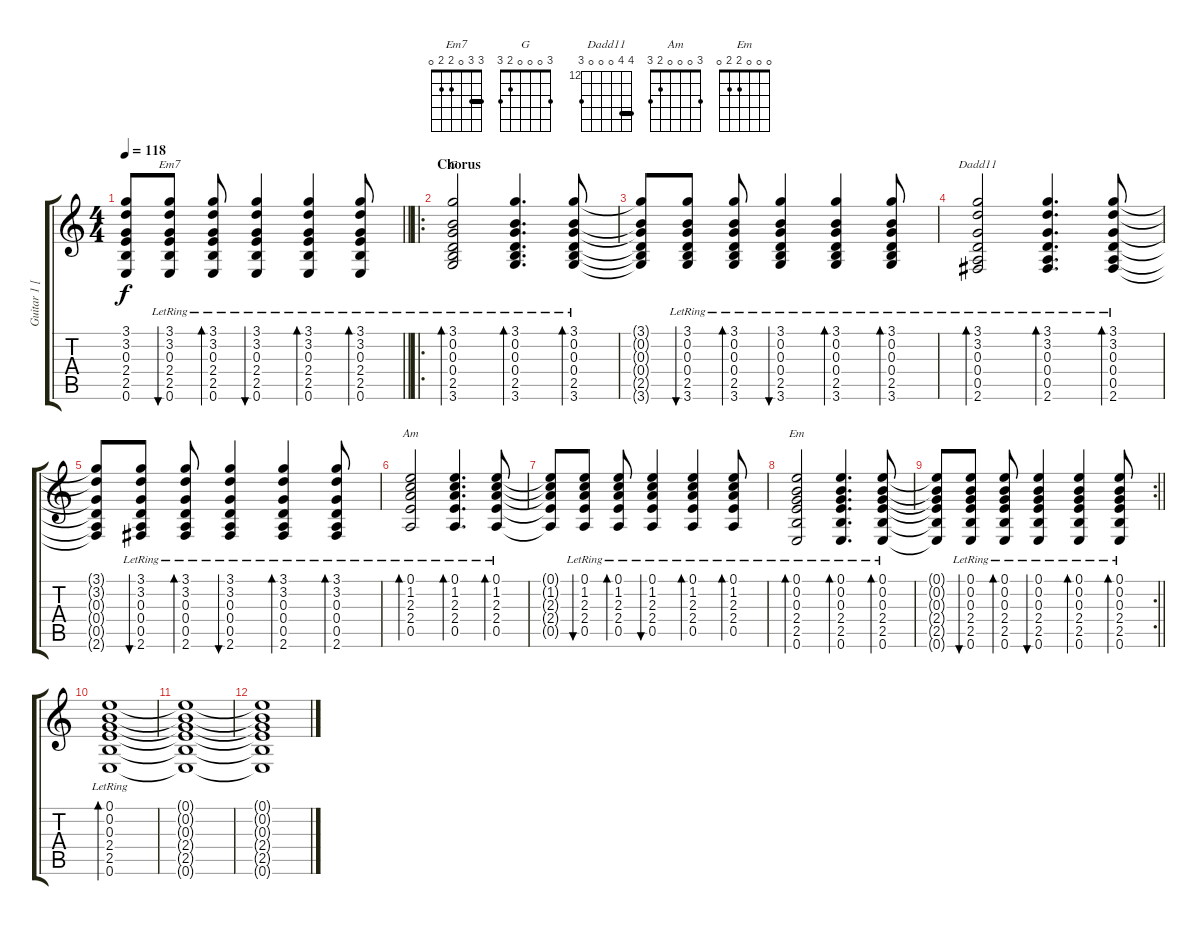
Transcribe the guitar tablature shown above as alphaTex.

\track ("Guitar 1 [Rhythem]" "Guitar 1 [") {instrument acousticguitarsteel}
\staff {score tabs}
\tuning (E4 B3 G3 D3 A2 E2) {hide}
\chord ("Em7" 3 3 0 2 2 0) {barre 3}
\chord ("G" 3 0 0 0 2 3)
\chord ("Dadd11" 15 15 0 0 0 14) {firstfret 12 barre 15}
\chord ("Am" 3 0 0 0 2 3)
\chord ("Em" 0 0 0 2 2 0)
\ts (4 4)
\tempo 118
\clef g2
\barLineRight lightlight
\ks c
(3.1{t} 3.2{t} 0.3{t} 2.4{t} 2.5{t} 0.6{t}).8{dy f} (3.1{lr} 3.2{lr} 0.3{lr} 2.4{lr} 2.5{lr} 0.6{lr}).8{bu 30 ch "Em7"} (3.1{lr} 3.2{lr} 0.3{lr} 2.4{lr} 2.5{lr} 0.6{lr}).8{bd 30} (3.1{lr} 3.2{lr} 0.3{lr} 2.4{lr} 2.5{lr} 0.6{lr}).4{bu 30} (3.1{lr} 3.2{lr} 0.3{lr} 2.4{lr} 2.5{lr} 0.6{lr}).4{bd 30} (3.1{lr} 3.2{lr} 0.3{lr} 2.4{lr} 2.5{lr} 0.6{lr}).8{bd 30} |
\ro
\section ("" "Chorus")
(3.1{lr} 0.2{lr} 0.3{lr} 0.4{lr} 2.5{lr} 3.6{lr}).2{bd 30 ch "G"} (3.1{lr} 0.2{lr} 0.3{lr} 0.4{lr} 2.5{lr} 3.6{lr}).4{d bd 30} (3.1{lr} 0.2{lr} 0.3{lr} 0.4{lr} 2.5{lr} 3.6{lr}).8{bd 30} |
(3.1{t} 0.2{t} 0.3{t} 0.4{t} 2.5{t} 3.6{t}).8 (3.1{lr} 0.2{lr} 0.3{lr} 0.4{lr} 2.5{lr} 3.6{lr}).8{bu 30} (3.1{lr} 0.2{lr} 0.3{lr} 0.4{lr} 2.5{lr} 3.6{lr}).8{bd 30} (3.1{lr} 0.2{lr} 0.3{lr} 0.4{lr} 2.5{lr} 3.6{lr}).4{bu 30} (3.1{lr} 0.2{lr} 0.3{lr} 0.4{lr} 2.5{lr} 3.6{lr}).4{bd 30} (3.1{lr} 0.2{lr} 0.3{lr} 0.4{lr} 2.5{lr} 3.6{lr}).8{bd 30} |
(3.1{lr} 3.2{lr} 0.3{lr} 0.4{lr} 0.5{lr} 2.6{lr}).2{bd 30 ch "Dadd11"} (3.1{lr} 3.2{lr} 0.3{lr} 0.4{lr} 0.5{lr} 2.6{lr}).4{d bd 30} (3.1{lr} 3.2{lr} 0.3{lr} 0.4{lr} 0.5{lr} 2.6{lr}).8{bd 30} |
(3.1{t} 3.2{t} 0.3{t} 0.4{t} 0.5{t} 2.6{t}).8 (3.1{lr} 3.2{lr} 0.3{lr} 0.4{lr} 0.5{lr} 2.6{lr}).8{bu 30} (3.1{lr} 3.2{lr} 0.3{lr} 0.4{lr} 0.5{lr} 2.6{lr}).8{bd 30} (3.1{lr} 3.2{lr} 0.3{lr} 0.4{lr} 0.5{lr} 2.6{lr}).4{bu 30} (3.1{lr} 3.2{lr} 0.3{lr} 0.4{lr} 0.5{lr} 2.6{lr}).4{bd 30} (3.1{lr} 3.2{lr} 0.3{lr} 0.4{lr} 0.5{lr} 2.6{lr}).8{bd 30} |
(0.1{lr} 1.2{lr} 2.3{lr} 2.4{lr} 0.5{lr}).2{bd 30 ch "Am"} (0.1{lr} 1.2{lr} 2.3{lr} 2.4{lr} 0.5{lr}).4{d bd 30} (0.1{lr} 1.2{lr} 2.3{lr} 2.4{lr} 0.5{lr}).8{bd 30} |
(0.1{t} 1.2{t} 2.3{t} 2.4{t} 0.5{t}).8 (0.1{lr} 1.2{lr} 2.3{lr} 2.4{lr} 0.5{lr}).8{bu 30} (0.1{lr} 1.2{lr} 2.3{lr} 2.4{lr} 0.5{lr}).8{bd 30} (0.1{lr} 1.2{lr} 2.3{lr} 2.4{lr} 0.5{lr}).4{bu 30} (0.1{lr} 1.2{lr} 2.3{lr} 2.4{lr} 0.5{lr}).4{bd 30} (0.1{lr} 1.2{lr} 2.3{lr} 2.4{lr} 0.5{lr}).8{bd 30} |
(0.1{lr} 0.2{lr} 0.3{lr} 2.4{lr} 2.5{lr} 0.6{lr}).2{bd 30 ch "Em"} (0.1{lr} 0.2{lr} 0.3{lr} 2.4{lr} 2.5{lr} 0.6{lr}).4{d bd 30} (0.1{lr} 0.2{lr} 0.3{lr} 2.4{lr} 2.5{lr} 0.6{lr}).8{bd 30} |
\rc 2
\barLineRight lightlight
(0.1{t} 0.2{t} 0.3{t} 2.4{t} 2.5{t} 0.6{t}).8 (0.1{lr} 0.2{lr} 0.3{lr} 2.4{lr} 2.5{lr} 0.6{lr}).8{bu 30} (0.1{lr} 0.2{lr} 0.3{lr} 2.4{lr} 2.5{lr} 0.6{lr}).8{bd 30} (0.1{lr} 0.2{lr} 0.3{lr} 2.4{lr} 2.5{lr} 0.6{lr}).4{bu 30} (0.1{lr} 0.2{lr} 0.3{lr} 2.4{lr} 2.5{lr} 0.6{lr}).4{bd 30} (0.1{lr} 0.2{lr} 0.3{lr} 2.4{lr} 2.5{lr} 0.6{lr}).8{bd 30} |
(0.1{lr} 0.2{lr} 0.3{lr} 2.4{lr} 2.5{lr} 0.6{lr}).1{bd 480} |
(0.1{t} 0.2{t} 0.3{t} 2.4{t} 2.5{t} 0.6{t}).1 |
(0.1{t} 0.2{t} 0.3{t} 2.4{t} 2.5{t} 0.6{t}).1
